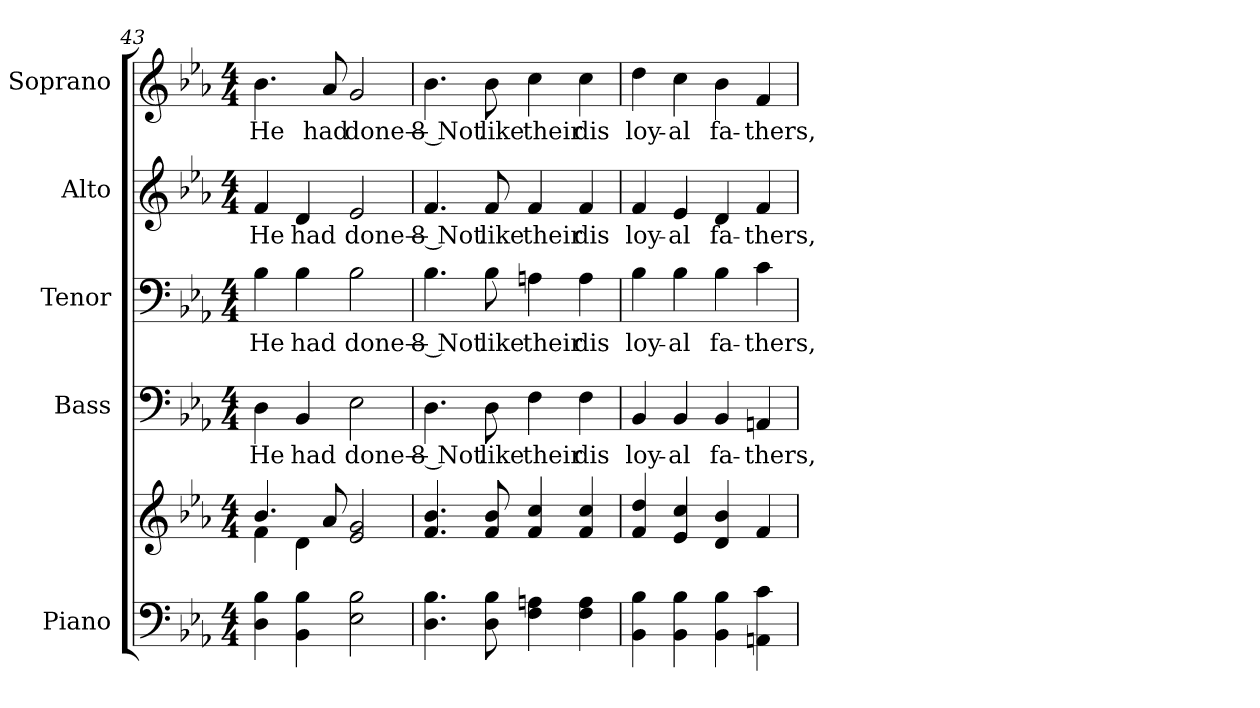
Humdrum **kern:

**kern	**kern	**kern	**text	**kern	**text	**kern	**text	**kern	**text
*part5	*part5	*part4	*part4	*part3	*part3	*part2	*part2	*part1	*part1
*staff6	*staff5	*staff4	*staff4	*staff3	*staff3	*staff2	*staff2	*staff1	*staff1
*I"Piano	*	*I"Bass	*	*I"Tenor	*	*I"Alto	*	*I"Soprano	*
*I'Pno.	*	*I'B.	*	*I'T.	*	*I'A.	*	*I'S.	*
!!LO:PB:g=z
*clefF4	*clefG2	*clefF4	*	*clefF4	*	*clefG2	*	*clefG2	*
*k[b-e-a-]	*k[b-e-a-]	*k[b-e-a-]	*	*k[b-e-a-]	*	*k[b-e-a-]	*	*k[b-e-a-]	*
*E-:	*E-:	*E-:	*	*E-:	*	*E-:	*	*E-:	*
*M4/4	*M4/4	*M4/4	*	*M4/4	*	*M4/4	*	*M4/4	*
=43	=43	=43	=43	=43	=43	=43	=43	=43	=43
*	*^	*	*	*	*	*	*	*	*
!	!	!	!	!LO:LY:b:color=#000000	!	!	!	!	!	!
!	!	!	!	!	!	!LO:LY:b:color=#000000	!	!	!	!
!	!	!	!	!	!	!	!	!LO:LY:b:color=#000000	!	!
!	!	!	!	!	!	!	!	!	!	!LO:LY:b:color=#000000
4Di\ 4B-i	4.b-i/	4fi\	4Di\	He	4B-i\	He	4fi/	He	4.b-i\	He
!	!	!	!	!LO:LY:b:color=#000000	!	!	!	!	!	!
!	!	!	!	!	!	!LO:LY:b:color=#000000	!	!	!	!
!	!	!	!	!	!	!	!	!LO:LY:b:color=#000000	!	!
4BB-i\ 4B-i	.	4di\	4BB-i/	had	4B-i\	had	4di/	had	.	.
!	!	!	!	!	!	!	!	!	!	!LO:LY:b:color=#000000
.	8a-i/	.	.	.	.	.	.	.	8a-i/	had
!	!	!	!	!LO:LY:b:color=#000000	!	!	!	!	!	!
!	!	!	!	!	!	!LO:LY:b:color=#000000	!	!	!	!
!	!	!	!	!	!	!	!	!LO:LY:b:color=#000000	!	!
!	!	!	!	!	!	!	!	!	!	!LO:LY:b:color=#000000
2E-i\ 2B-i	2e-i/ 2gi	2ryy	2E-i\	done—	2B-i\	done—	2e-i/	done—	2gi/	done—
*	*v	*v	*	*	*	*	*	*	*	*
=44	=44	=44	=44	=44	=44	=44	=44	=44	=44
*	*^	*	*	*	*	*	*	*	*
!	!	!	!	!LO:LY:b:color=#000000	!	!	!	!	!	!
*	*v	*v	*	*	*	*	*	*	*	*
*	*^	*	*	*	*	*	*	*	*
!	!	!	!	!	!	!LO:LY:b:color=#000000	!	!	!	!
*	*v	*v	*	*	*	*	*	*	*	*
*	*^	*	*	*	*	*	*	*	*
!	!	!	!	!	!	!	!	!LO:LY:b:color=#000000	!	!
*	*v	*v	*	*	*	*	*	*	*	*
*	*^	*	*	*	*	*	*	*	*
!	!	!	!	!	!	!	!	!	!	!LO:LY:b:color=#000000
*	*v	*v	*	*	*	*	*	*	*	*
4.Di\ 4.B-i	4.fi/ 4.b-i	4.Di\	8 Not	4.B-i\	8 Not	4.fi/	8 Not	4.b-i\	8 Not
!	!	!	!LO:LY:b:color=#000000	!	!	!	!	!	!
!	!	!	!	!	!LO:LY:b:color=#000000	!	!	!	!
!	!	!	!	!	!	!	!LO:LY:b:color=#000000	!	!
!	!	!	!	!	!	!	!	!	!LO:LY:b:color=#000000
8Di\ 8B-i	8fi/ 8b-i	8Di\	like	8B-i\	like	8fi/	like	8b-i\	like
!	!	!	!LO:LY:b:color=#000000	!	!	!	!	!	!
!	!	!	!	!	!LO:LY:b:color=#000000	!	!	!	!
!	!	!	!	!	!	!	!LO:LY:b:color=#000000	!	!
!	!	!	!	!	!	!	!	!	!LO:LY:b:color=#000000
4Fi\ 4Ani	4fi/ 4cci	4Fi\	their	4Ani\	their	4fi/	their	4cci\	their
!	!	!	!LO:LY:b:color=#000000	!	!	!	!	!	!
!	!	!	!	!	!LO:LY:b:color=#000000	!	!	!	!
!	!	!	!	!	!	!	!LO:LY:b:color=#000000	!	!
!	!	!	!	!	!	!	!	!	!LO:LY:b:color=#000000
4Fi\ 4Ai	4fi/ 4cci	4Fi\	dis	4Ai\	dis	4fi/	dis	4cci\	dis
=45	=45	=45	=45	=45	=45	=45	=45	=45	=45
!	!	!	!LO:LY:b:color=#000000	!	!	!	!	!	!
!	!	!	!	!	!LO:LY:b:color=#000000	!	!	!	!
!	!	!	!	!	!	!	!LO:LY:b:color=#000000	!	!
!	!	!	!	!	!	!	!	!	!LO:LY:b:color=#000000
4BB-i\ 4B-i	4fi/ 4ddi	4BB-i/	loy-	4B-i\	loy-	4fi/	loy-	4ddi\	loy-
!	!	!	!LO:LY:b:color=#000000	!	!	!	!	!	!
!	!	!	!	!	!LO:LY:b:color=#000000	!	!	!	!
!	!	!	!	!	!	!	!LO:LY:b:color=#000000	!	!
!	!	!	!	!	!	!	!	!	!LO:LY:b:color=#000000
4BB-i\ 4B-i	4e-i/ 4cci	4BB-i/	-al	4B-i\	-al	4e-i/	-al	4cci\	-al
!	!	!	!LO:LY:b:color=#000000	!	!	!	!	!	!
!	!	!	!	!	!LO:LY:b:color=#000000	!	!	!	!
!	!	!	!	!	!	!	!LO:LY:b:color=#000000	!	!
!	!	!	!	!	!	!	!	!	!LO:LY:b:color=#000000
4BB-i\ 4B-i	4di/ 4b-i	4BB-i/	fa-	4B-i\	fa-	4di/	fa-	4b-i\	fa-
!	!	!	!LO:LY:b:color=#000000	!	!	!	!	!	!
!	!	!	!	!	!LO:LY:b:color=#000000	!	!	!	!
!	!	!	!	!	!	!	!LO:LY:b:color=#000000	!	!
!	!	!	!	!	!	!	!	!	!LO:LY:b:color=#000000
4AAni\ 4ci	4fi/	4AAni/	-thers,	4ci\	-thers,	4fi/	-thers,	4fi/	-thers,
=	=	=	=	=	=	=	=	=	=
*-	*-	*-	*-	*-	*-	*-	*-	*-	*-
